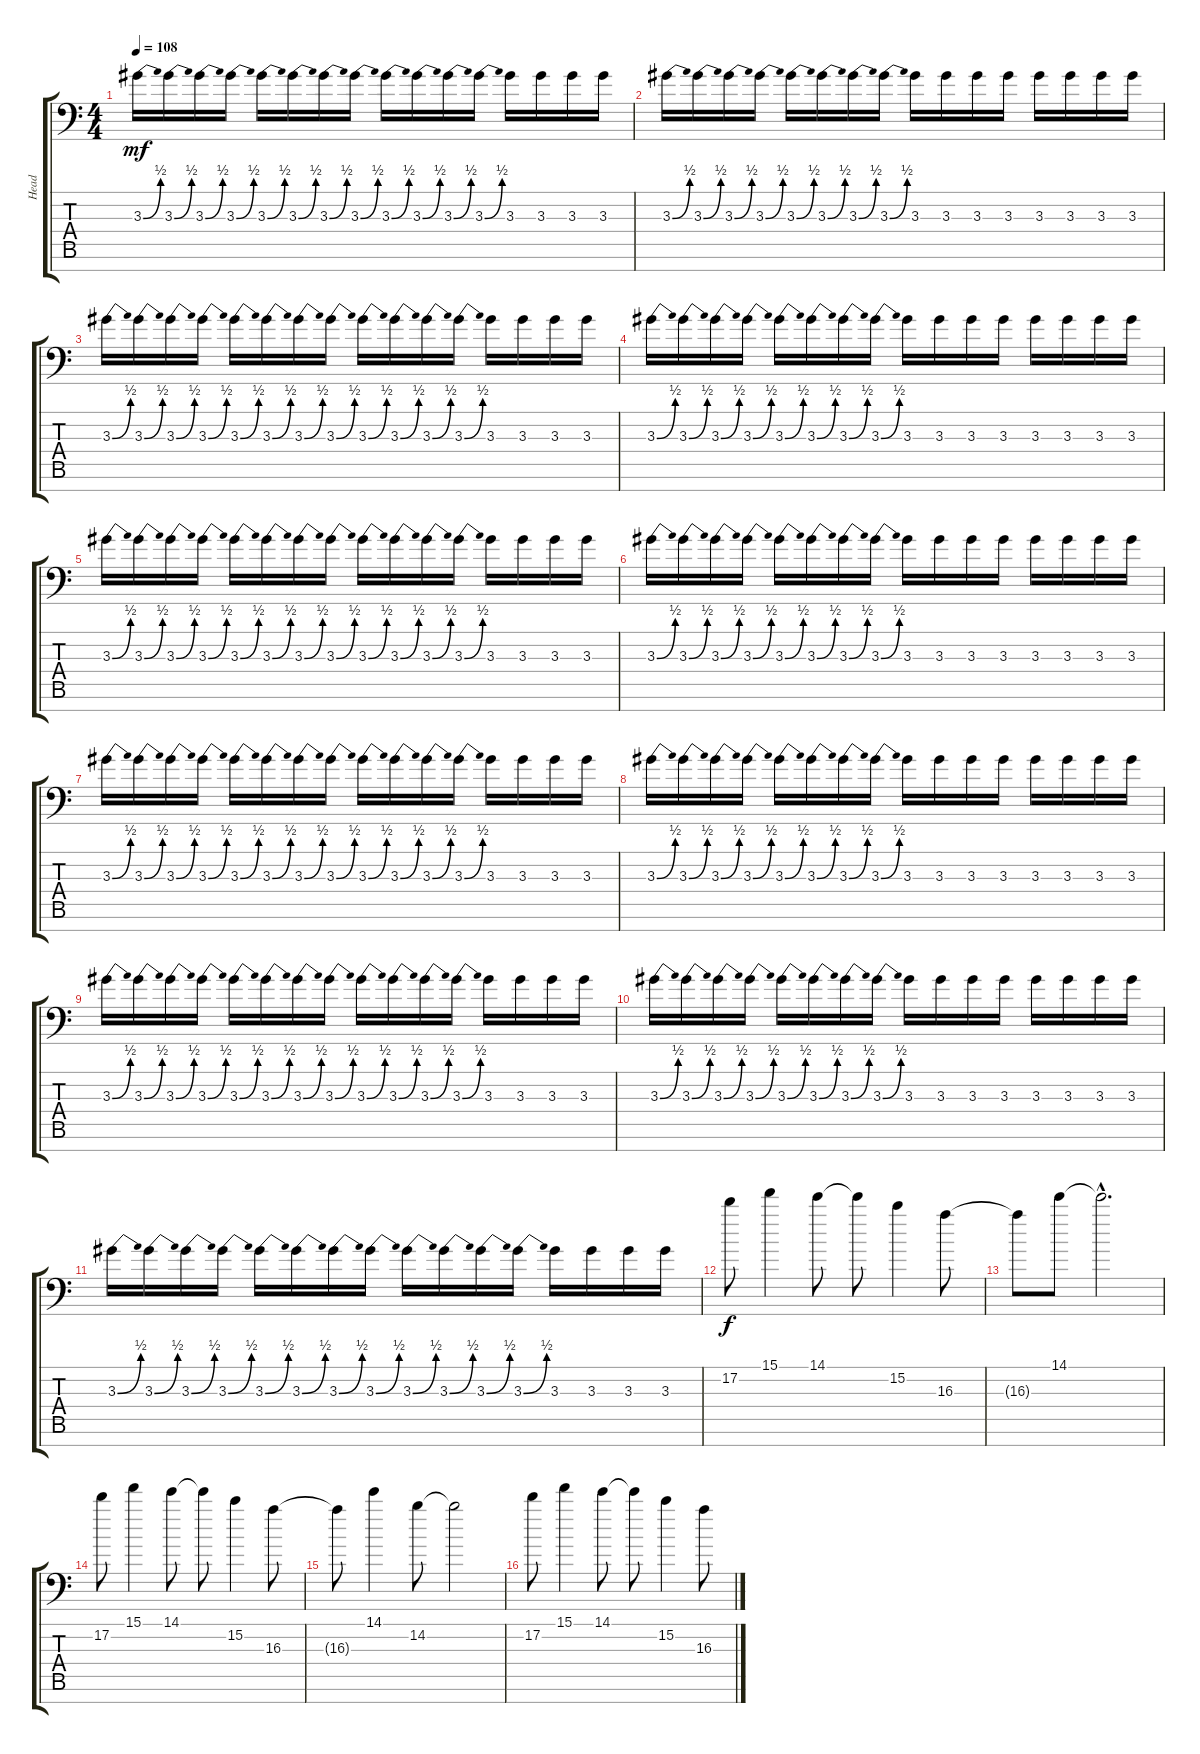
\track ("Head" "Head") {instrument distortionguitar}
\staff {score tabs}
\tuning (D4 A3 F3 C3 G2 D2 A1) {hide}
\ts (4 4)
\tempo 108
\clef f4
\ks c
3.3{be (bend 0 0 60 2)}.16{dy mf balance 8} 3.3{be (bend 0 0 60 2)}.16 3.3{be (bend 0 0 60 2)}.16 3.3{be (bend 0 0 60 2)}.16 3.3{be (bend 0 0 60 2)}.16 3.3{be (bend 0 0 60 2)}.16 3.3{be (bend 0 0 60 2)}.16 3.3{be (bend 0 0 60 2)}.16 3.3{be (bend 0 0 60 2)}.16 3.3{be (bend 0 0 60 2)}.16 3.3{be (bend 0 0 60 2)}.16 3.3{be (bend 0 0 60 2)}.16 3.3.16 3.3.16 3.3.16 3.3.16 |
3.3{be (bend 0 0 60 2)}.16{balance 8} 3.3{be (bend 0 0 60 2)}.16 3.3{be (bend 0 0 60 2)}.16 3.3{be (bend 0 0 60 2)}.16 3.3{be (bend 0 0 60 2)}.16 3.3{be (bend 0 0 60 2)}.16 3.3{be (bend 0 0 60 2)}.16 3.3{be (bend 0 0 60 2)}.16 3.3.16 3.3.16 3.3.16 3.3.16 3.3.16 3.3.16 3.3.16 3.3.16 |
3.3{be (bend 0 0 60 2)}.16{balance 8} 3.3{be (bend 0 0 60 2)}.16 3.3{be (bend 0 0 60 2)}.16 3.3{be (bend 0 0 60 2)}.16 3.3{be (bend 0 0 60 2)}.16 3.3{be (bend 0 0 60 2)}.16 3.3{be (bend 0 0 60 2)}.16 3.3{be (bend 0 0 60 2)}.16 3.3{be (bend 0 0 60 2)}.16 3.3{be (bend 0 0 60 2)}.16 3.3{be (bend 0 0 60 2)}.16 3.3{be (bend 0 0 60 2)}.16 3.3.16 3.3.16 3.3.16 3.3.16 |
3.3{be (bend 0 0 60 2)}.16{balance 8} 3.3{be (bend 0 0 60 2)}.16 3.3{be (bend 0 0 60 2)}.16 3.3{be (bend 0 0 60 2)}.16 3.3{be (bend 0 0 60 2)}.16 3.3{be (bend 0 0 60 2)}.16 3.3{be (bend 0 0 60 2)}.16 3.3{be (bend 0 0 60 2)}.16 3.3.16 3.3.16 3.3.16 3.3.16 3.3.16 3.3.16 3.3.16 3.3.16 |
3.3{be (bend 0 0 60 2)}.16{balance 8} 3.3{be (bend 0 0 60 2)}.16 3.3{be (bend 0 0 60 2)}.16 3.3{be (bend 0 0 60 2)}.16 3.3{be (bend 0 0 60 2)}.16 3.3{be (bend 0 0 60 2)}.16 3.3{be (bend 0 0 60 2)}.16 3.3{be (bend 0 0 60 2)}.16 3.3{be (bend 0 0 60 2)}.16 3.3{be (bend 0 0 60 2)}.16 3.3{be (bend 0 0 60 2)}.16 3.3{be (bend 0 0 60 2)}.16 3.3.16 3.3.16 3.3.16 3.3.16 |
3.3{be (bend 0 0 60 2)}.16{balance 8} 3.3{be (bend 0 0 60 2)}.16 3.3{be (bend 0 0 60 2)}.16 3.3{be (bend 0 0 60 2)}.16 3.3{be (bend 0 0 60 2)}.16 3.3{be (bend 0 0 60 2)}.16 3.3{be (bend 0 0 60 2)}.16 3.3{be (bend 0 0 60 2)}.16 3.3.16 3.3.16 3.3.16 3.3.16 3.3.16 3.3.16 3.3.16 3.3.16 |
3.3{be (bend 0 0 60 2)}.16{balance 8} 3.3{be (bend 0 0 60 2)}.16 3.3{be (bend 0 0 60 2)}.16 3.3{be (bend 0 0 60 2)}.16 3.3{be (bend 0 0 60 2)}.16 3.3{be (bend 0 0 60 2)}.16 3.3{be (bend 0 0 60 2)}.16 3.3{be (bend 0 0 60 2)}.16 3.3{be (bend 0 0 60 2)}.16 3.3{be (bend 0 0 60 2)}.16 3.3{be (bend 0 0 60 2)}.16 3.3{be (bend 0 0 60 2)}.16 3.3.16 3.3.16 3.3.16 3.3.16 |
3.3{be (bend 0 0 60 2)}.16{balance 8} 3.3{be (bend 0 0 60 2)}.16 3.3{be (bend 0 0 60 2)}.16 3.3{be (bend 0 0 60 2)}.16 3.3{be (bend 0 0 60 2)}.16 3.3{be (bend 0 0 60 2)}.16 3.3{be (bend 0 0 60 2)}.16 3.3{be (bend 0 0 60 2)}.16 3.3.16 3.3.16 3.3.16 3.3.16 3.3.16 3.3.16 3.3.16 3.3.16 |
3.3{be (bend 0 0 60 2)}.16{balance 8} 3.3{be (bend 0 0 60 2)}.16 3.3{be (bend 0 0 60 2)}.16 3.3{be (bend 0 0 60 2)}.16 3.3{be (bend 0 0 60 2)}.16 3.3{be (bend 0 0 60 2)}.16 3.3{be (bend 0 0 60 2)}.16 3.3{be (bend 0 0 60 2)}.16 3.3{be (bend 0 0 60 2)}.16 3.3{be (bend 0 0 60 2)}.16 3.3{be (bend 0 0 60 2)}.16 3.3{be (bend 0 0 60 2)}.16 3.3.16 3.3.16 3.3.16 3.3.16 |
3.3{be (bend 0 0 60 2)}.16{balance 8} 3.3{be (bend 0 0 60 2)}.16 3.3{be (bend 0 0 60 2)}.16 3.3{be (bend 0 0 60 2)}.16 3.3{be (bend 0 0 60 2)}.16 3.3{be (bend 0 0 60 2)}.16 3.3{be (bend 0 0 60 2)}.16 3.3{be (bend 0 0 60 2)}.16 3.3.16 3.3.16 3.3.16 3.3.16 3.3.16 3.3.16 3.3.16 3.3.16 |
3.3{be (bend 0 0 60 2)}.16{balance 8} 3.3{be (bend 0 0 60 2)}.16 3.3{be (bend 0 0 60 2)}.16 3.3{be (bend 0 0 60 2)}.16 3.3{be (bend 0 0 60 2)}.16 3.3{be (bend 0 0 60 2)}.16 3.3{be (bend 0 0 60 2)}.16 3.3{be (bend 0 0 60 2)}.16 3.3{be (bend 0 0 60 2)}.16 3.3{be (bend 0 0 60 2)}.16 3.3{be (bend 0 0 60 2)}.16 3.3{be (bend 0 0 60 2)}.16 3.3.16 3.3.16 3.3.16 3.3.16 |
17.2.8{dy f balance 0 instrument sitar} 15.1.4 14.1.8 14.1{t}.8 15.2.4 16.3.8 |
16.3{t}.8 14.1.8 14.1{hac t}.2{d} |
17.2.8 15.1.4 14.1.8 14.1{t}.8 15.2.4 16.3.8 |
16.3{t}.8 14.1.4 14.2.8 14.2{t}.2 |
17.2.8 15.1.4 14.1.8 14.1{t}.8 15.2.4 16.3.8
